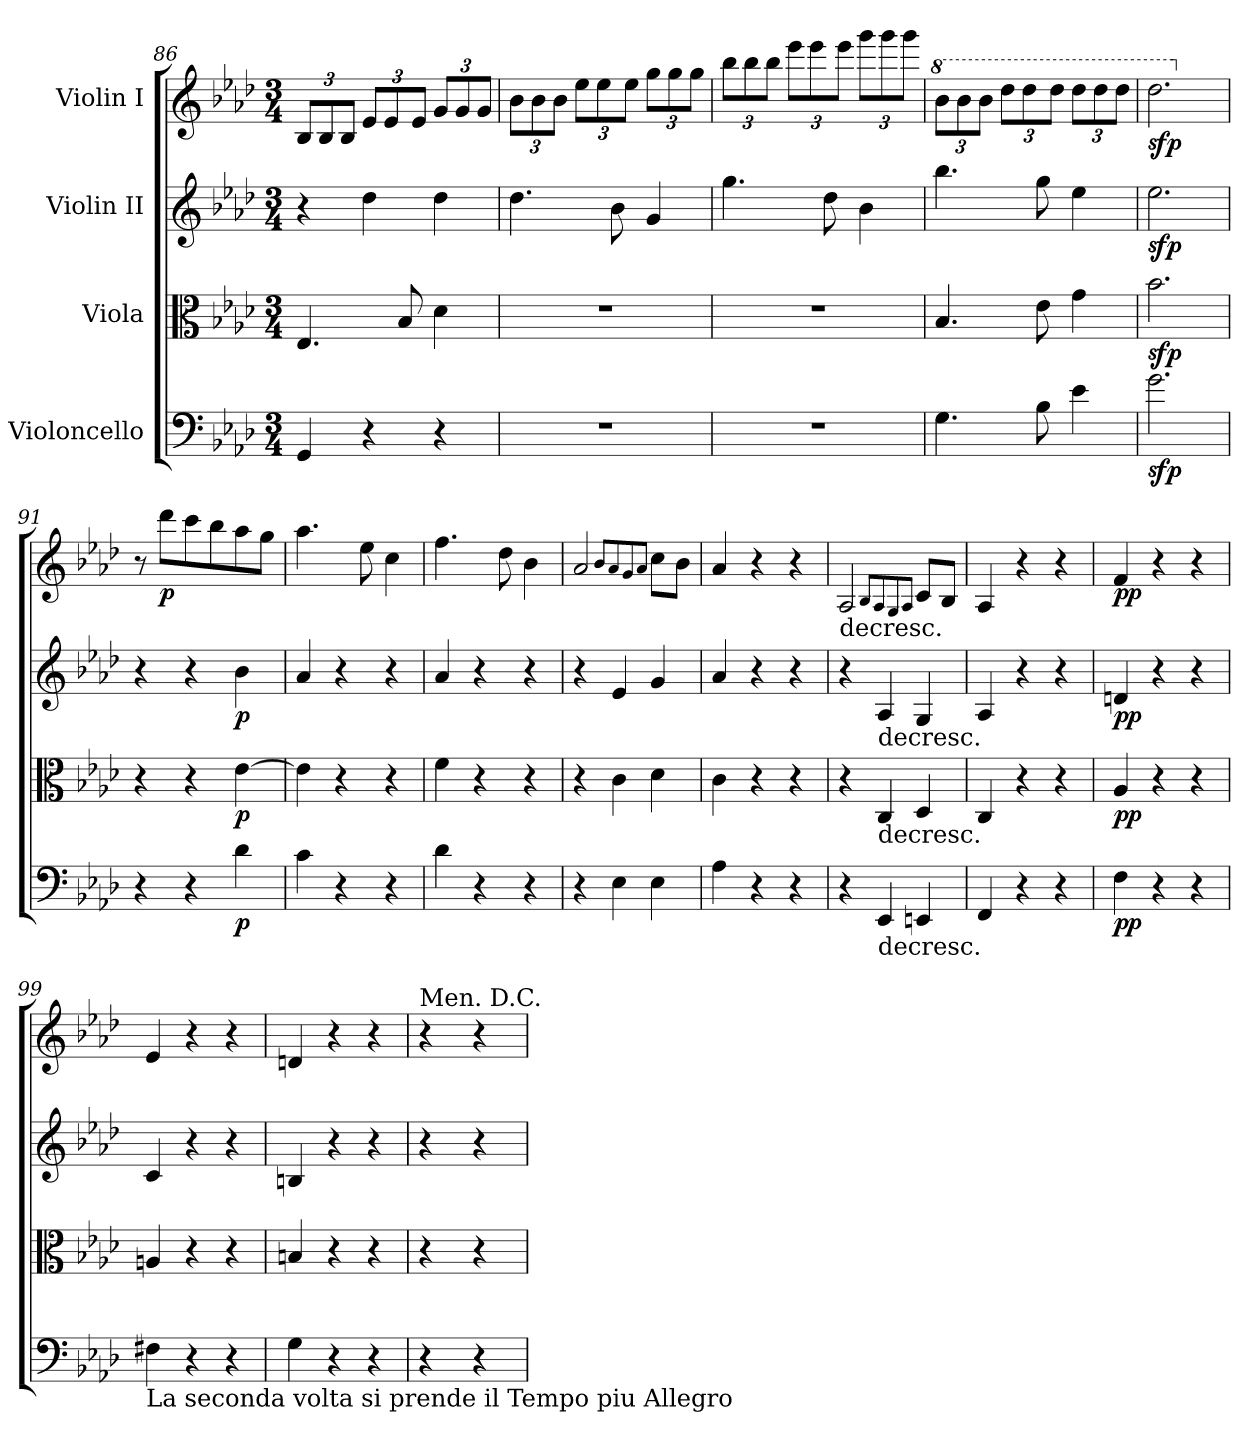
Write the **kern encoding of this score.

**kern	**dynam	**kern	**dynam	**kern	**dynam	**kern	**dynam
*part4	*part4	*part3	*part3	*part2	*part2	*part1	*part1
*staff4	*staff4	*staff3	*staff3	*staff2	*staff2	*staff1	*staff1
*I"Violoncello	*	*I"Viola	*	*I"Violin II	*	*I"Violin I	*
!!LO:PB:g=z
*clefF4	*	*clefC3	*	*clefG2	*	*clefG2	*
*k[b-e-a-d-]	*	*k[b-e-a-d-]	*	*k[b-e-a-d-]	*	*k[b-e-a-d-]	*
*M3/4	*	*M3/4	*	*M3/4	*	*M3/4	*
*	*	*	*	*	*	*Xbrackettup	*
=86	=86	=86	=86	=86	=86	=86	=86
4GG/	.	4.E-/	.	4r	.	12B-/L	.
.	.	.	.	.	.	12B-/	.
.	.	.	.	.	.	12B-/J	.
4r	.	.	.	4dd-\	.	12e-/L	.
.	.	.	.	.	.	12e-/	.
.	.	8B-/	.	.	.	.	.
.	.	.	.	.	.	12e-/J	.
4r	.	4d-\	.	4dd-\	.	12g/L	.
.	.	.	.	.	.	12g/	.
.	.	.	.	.	.	12g/J	.
=87	=87	=87	=87	=87	=87	=87	=87
2.r	.	2.r	.	4.dd-\	.	12b-\L	.
.	.	.	.	.	.	12b-\	.
.	.	.	.	.	.	12b-\J	.
.	.	.	.	.	.	12ee-\L	.
.	.	.	.	.	.	12ee-\	.
.	.	.	.	8b-\	.	.	.
.	.	.	.	.	.	12ee-\J	.
.	.	.	.	4g/	.	12gg\L	.
.	.	.	.	.	.	12gg\	.
.	.	.	.	.	.	12gg\J	.
=88	=88	=88	=88	=88	=88	=88	=88
2.r	.	2.r	.	4.gg\	.	12bb-\L	.
.	.	.	.	.	.	12bb-\	.
.	.	.	.	.	.	12bb-\J	.
.	.	.	.	.	.	12eee-\L	.
.	.	.	.	.	.	12eee-\	.
.	.	.	.	8dd-\	.	.	.
.	.	.	.	.	.	12eee-\J	.
.	.	.	.	4b-\	.	12ggg\L	.
.	.	.	.	.	.	12ggg\	.
.	.	.	.	.	.	12ggg\J	.
!!LO:LB:g=z
=89	=89	=89	=89	=89	=89	=89	=89
*	*	*	*	*	*	*8va	*
4.G\	.	4.B-/	.	4.bb-\	.	12bb-\L	.
.	.	.	.	.	.	12bb-\	.
.	.	.	.	.	.	12bb-\J	.
.	.	.	.	.	.	12ddd-\L	.
.	.	.	.	.	.	12ddd-\	.
8B-\	.	8e-\	.	8gg\	.	.	.
.	.	.	.	.	.	12ddd-\J	.
4e-\	.	4g\	.	4ee-\	.	12ddd-\L	.
.	.	.	.	.	.	12ddd-\	.
.	.	.	.	.	.	12ddd-\J	.
!!LO:PB:g=z
=90	=90	=90	=90	=90	=90	=90	=90
!	!LO:DY:b	!	!LO:DY:b	!	!LO:DY:b	!	!LO:DY:b
2.g\	sfp	2.b-\	sfp	2.ee-\	sfp	2.ddd-\	sfp
=91	=91	=91	=91	=91	=91	=91	=91
*	*	*	*	*	*	*X8va	*
4r	.	4r	.	4r	.	8r	.
!	!	!	!	!	!	!	!LO:DY:b
.	.	.	.	.	.	8ddd-\L	p
4r	.	4r	.	4r	.	8ccc\	.
.	.	.	.	.	.	8bb-\	.
!	!LO:DY:b	!	!LO:DY:b	!	!LO:DY:b	!	!
4d-\	p	[4e-\	p	4b-\	p	8aa-\	.
.	.	.	.	.	.	8gg\J	.
=92	=92	=92	=92	=92	=92	=92	=92
4c\	.	4e-\]	.	4a-/	.	4.aa-\	.
4r	.	4r	.	4r	.	.	.
.	.	.	.	.	.	8ee-\	.
4r	.	4r	.	4r	.	4cc\	.
=93	=93	=93	=93	=93	=93	=93	=93
4d-\	.	4f\	.	4a-/	.	4.ff\	.
4r	.	4r	.	4r	.	.	.
.	.	.	.	.	.	8dd-\	.
4r	.	4r	.	4r	.	4b-\	.
=94	=94	=94	=94	=94	=94	=94	=94
4r	.	4r	.	4r	.	2a-/	.
4E-\	.	4c\	.	4e-/	.	.	.
.	.	.	.	.	.	8qb-/L	.
.	.	.	.	.	.	8qa-/	.
.	.	.	.	.	.	8qg/	.
.	.	.	.	.	.	8qa-/J	.
4E-\	.	4d-\	.	4g/	.	8cc\L	.
.	.	.	.	.	.	8b-\J	.
=95	=95	=95	=95	=95	=95	=95	=95
4A-\	.	4c\	.	4a-/	.	4a-/	.
4r	.	4r	.	4r	.	4r	.
4r	.	4r	.	4r	.	4r	.
!!LO:PB:g=z
=96	=96	=96	=96	=96	=96	=96	=96
!	!	!	!	!	!	!LO:TX:b:t=decresc.	!
4r	.	4r	.	4r	.	2A-/	.
!	!	!	!	!LO:TX:b:t=decresc.	!	!	!
!	!	!LO:TX:b:t=decresc.	!	!	!	!	!
!LO:TX:b:t=decresc.	!	!	!	!	!	!	!
4EE-/	.	4C/	.	4A-/	.	.	.
.	.	.	.	.	.	8qB-/L	.
.	.	.	.	.	.	8qA-/	.
.	.	.	.	.	.	8qG/	.
.	.	.	.	.	.	8qA-/J	.
4EEn/	.	4D-/	.	4G/	.	8c/L	.
.	.	.	.	.	.	8B-/J	.
=97	=97	=97	=97	=97	=97	=97	=97
4FF/	.	4C/	.	4A-/	.	4A-/	.
4r	.	4r	.	4r	.	4r	.
4r	.	4r	.	4r	.	4r	.
=98	=98	=98	=98	=98	=98	=98	=98
!	!LO:DY:b	!	!LO:DY:b	!	!LO:DY:b	!	!LO:DY:b
4F\	pp	4A-/	pp	4dn/	pp	4f/	pp
4r	.	4r	.	4r	.	4r	.
4r	.	4r	.	4r	.	4r	.
=99	=99	=99	=99	=99	=99	=99	=99
!LO:TX:b:t=La seconda volta si prende il Tempo piu Allegro	!	!	!	!	!	!	!
4F#X\	.	4An/	.	4c/	.	4e-/	.
4r	.	4r	.	4r	.	4r	.
4r	.	4r	.	4r	.	4r	.
=100	=100	=100	=100	=100	=100	=100	=100
4G\	.	4Bn/	.	4Bn/	.	4dn/	.
4r	.	4r	.	4r	.	4r	.
4r	.	4r	.	4r	.	4r	.
=101	=101	=101	=101	=101	=101	=101	=101
!	!	!	!	!	!	!LO:TX:a:t=Men. D.C.	!
4r	.	4r	.	4r	.	4r	.
4r	.	4r	.	4r	.	4r	.
=	=	=	=	=	=	=	=
*-	*-	*-	*-	*-	*-	*-	*-
